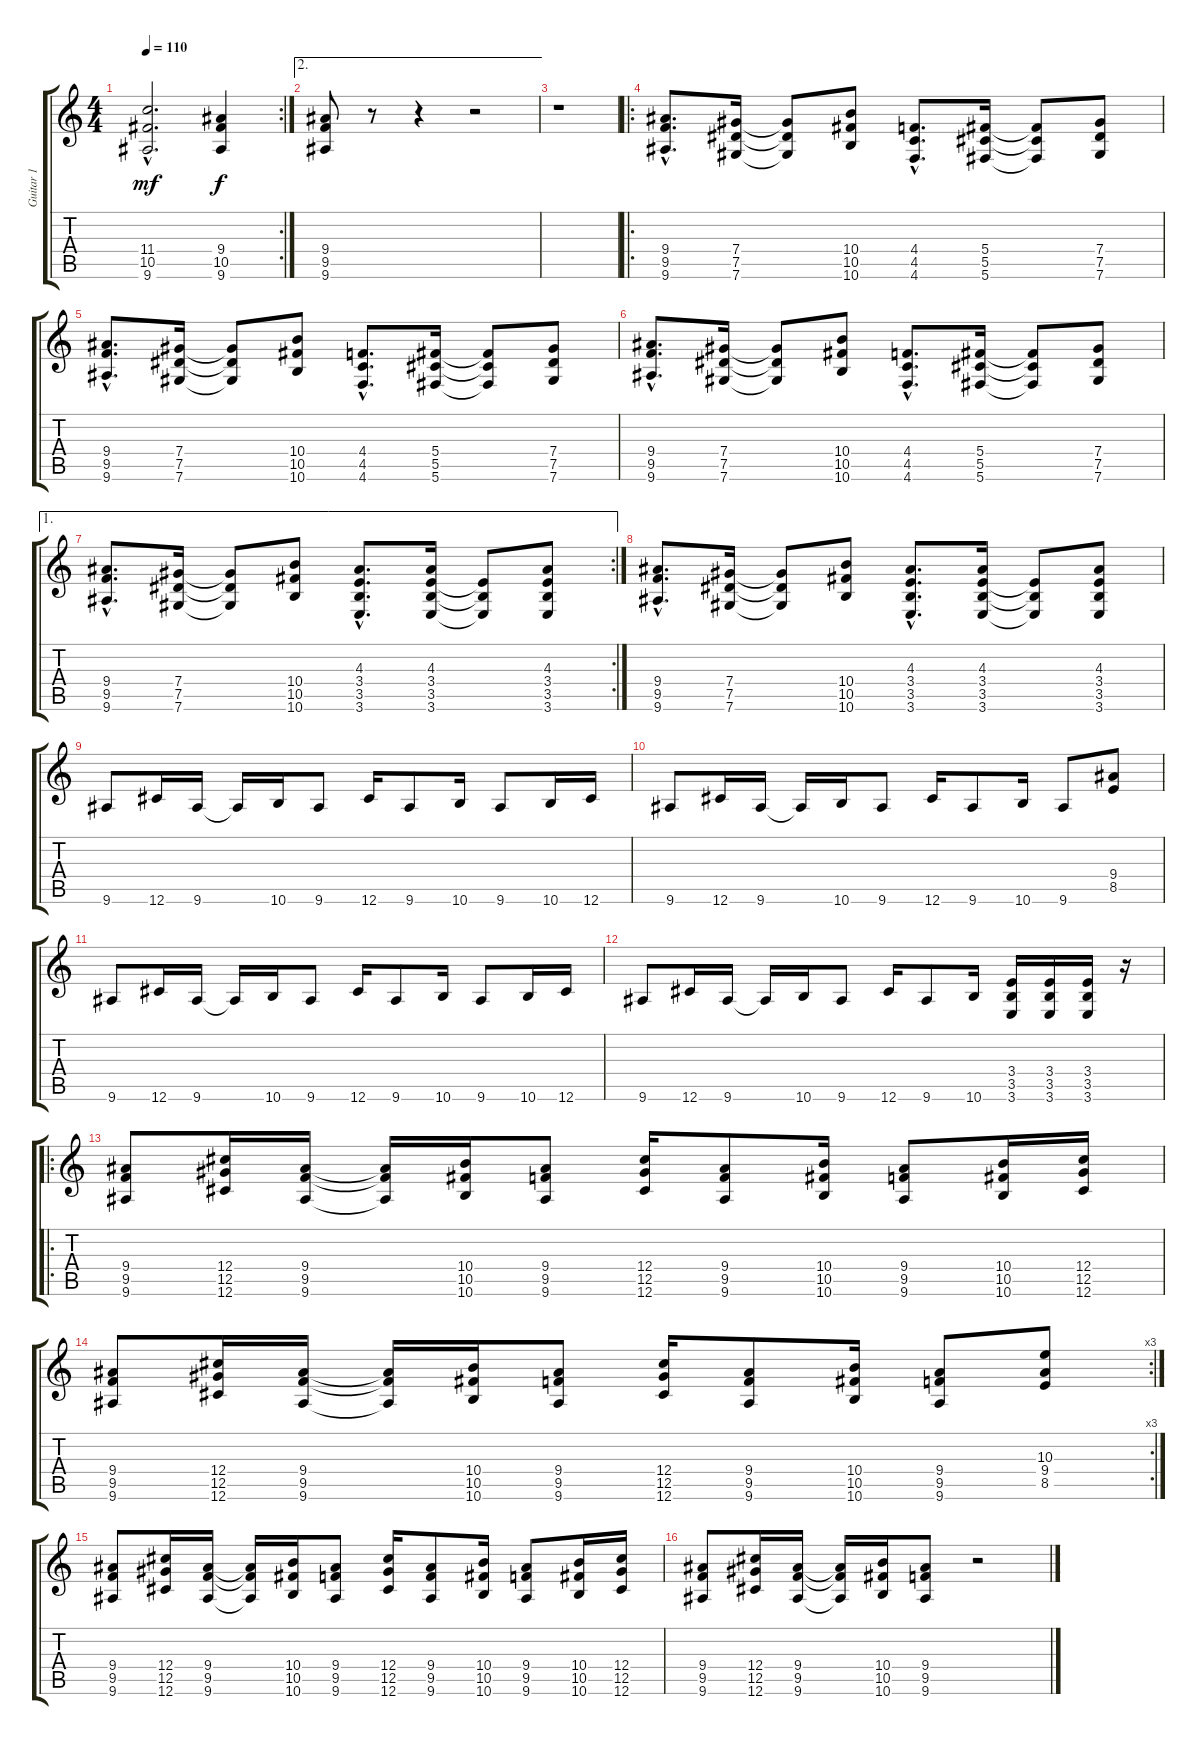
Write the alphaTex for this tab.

\track ("Guitar 1" "Guitar 1") {instrument overdrivenguitar}
\staff {score tabs}
\tuning (Eb4 Bb3 Gb3 Db3 Ab2 Db2) {hide}
\rc 2
\ts (4 4)
\tempo 110
\clef g2
\ks c
(11.4{hac} 10.5{hac} 9.6{hac}).2{d dy mf} (9.4 10.5 9.6).4{dy f} |
\ae 2
(9.4 9.5 9.6).8 r.8 r.4 r.2 |
r.1 |
\ro
(9.4{hac} 9.5{hac} 9.6{hac}).8{d} (7.4 7.5 7.6).16 (7.4{t} 7.5{t} 7.6{t}).8 (10.4 10.5 10.6).8 (4.4{hac} 4.5{hac} 4.6{hac}).8{d} (5.4 5.5 5.6).16 (5.4{t} 5.5{t} 5.6{t}).8 (7.4 7.5 7.6).8 |
(9.4{hac} 9.5{hac} 9.6{hac}).8{d} (7.4 7.5 7.6).16 (7.4{t} 7.5{t} 7.6{t}).8 (10.4 10.5 10.6).8 (4.4{hac} 4.5{hac} 4.6{hac}).8{d} (5.4 5.5 5.6).16 (5.4{t} 5.5{t} 5.6{t}).8 (7.4 7.5 7.6).8 |
(9.4{hac} 9.5{hac} 9.6{hac}).8{d} (7.4 7.5 7.6).16 (7.4{t} 7.5{t} 7.6{t}).8 (10.4 10.5 10.6).8 (4.4{hac} 4.5{hac} 4.6{hac}).8{d} (5.4 5.5 5.6).16 (5.4{t} 5.5{t} 5.6{t}).8 (7.4 7.5 7.6).8 |
\ae 1
\rc 2
(9.4{hac} 9.5{hac} 9.6{hac}).8{d} (7.4 7.5 7.6).16 (7.4{t} 7.5{t} 7.6{t}).8 (10.4 10.5 10.6).8 (4.3{hac} 3.4{hac} 3.5{hac} 3.6{hac}).8{d} (4.3 3.4 3.5 3.6).16 (3.4{t} 3.5{t} 3.6{t}).8 (4.3 3.4 3.5 3.6).8 |
(9.4{hac} 9.5{hac} 9.6{hac}).8{d} (7.4 7.5 7.6).16 (7.4{t} 7.5{t} 7.6{t}).8 (10.4 10.5 10.6).8 (4.3{hac} 3.4{hac} 3.5{hac} 3.6{hac}).8{d} (4.3 3.4 3.5 3.6).16 (3.4{t} 3.5{t} 3.6{t}).8 (4.3 3.4 3.5 3.6).8 |
9.6.8 12.6.16 9.6.16 9.6{t}.16 10.6.16 9.6.8 12.6.16 9.6.8 10.6.16 9.6.8 10.6.16 12.6.16 |
9.6.8 12.6.16 9.6.16 9.6{t}.16 10.6.16 9.6.8 12.6.16 9.6.8 10.6.16 9.6.8 (9.4 8.5).8 |
9.6.8 12.6.16 9.6.16 9.6{t}.16 10.6.16 9.6.8 12.6.16 9.6.8 10.6.16 9.6.8 10.6.16 12.6.16 |
9.6.8 12.6.16 9.6.16 9.6{t}.16 10.6.16 9.6.8 12.6.16 9.6.8 10.6.16 (3.4 3.5 3.6).16 (3.4 3.5 3.6).16 (3.4 3.5 3.6).16 r.16 |
\ro
(9.4 9.5 9.6).8 (12.4 12.5 12.6).16 (9.4 9.5 9.6).16 (9.4{t} 9.5{t} 9.6{t}).16 (10.4 10.5 10.6).16 (9.4 9.5 9.6).8 (12.4 12.5 12.6).16 (9.4 9.5 9.6).8 (10.4 10.5 10.6).16 (9.4 9.5 9.6).8 (10.4 10.5 10.6).16 (12.4 12.5 12.6).16 |
\rc 3
(9.4 9.5 9.6).8 (12.4 12.5 12.6).16 (9.4 9.5 9.6).16 (9.4{t} 9.5{t} 9.6{t}).16 (10.4 10.5 10.6).16 (9.4 9.5 9.6).8 (12.4 12.5 12.6).16 (9.4 9.5 9.6).8 (10.4 10.5 10.6).16 (9.4 9.5 9.6).8 (10.3 9.4 8.5).8 |
(9.4 9.5 9.6).8 (12.4 12.5 12.6).16 (9.4 9.5 9.6).16 (9.4{t} 9.5{t} 9.6{t}).16 (10.4 10.5 10.6).16 (9.4 9.5 9.6).8 (12.4 12.5 12.6).16 (9.4 9.5 9.6).8 (10.4 10.5 10.6).16 (9.4 9.5 9.6).8 (10.4 10.5 10.6).16 (12.4 12.5 12.6).16 |
(9.4 9.5 9.6).8 (12.4 12.5 12.6).16 (9.4 9.5 9.6).16 (9.4{t} 9.5{t} 9.6{t}).16 (10.4 10.5 10.6).16 (9.4 9.5 9.6).8 r.2
